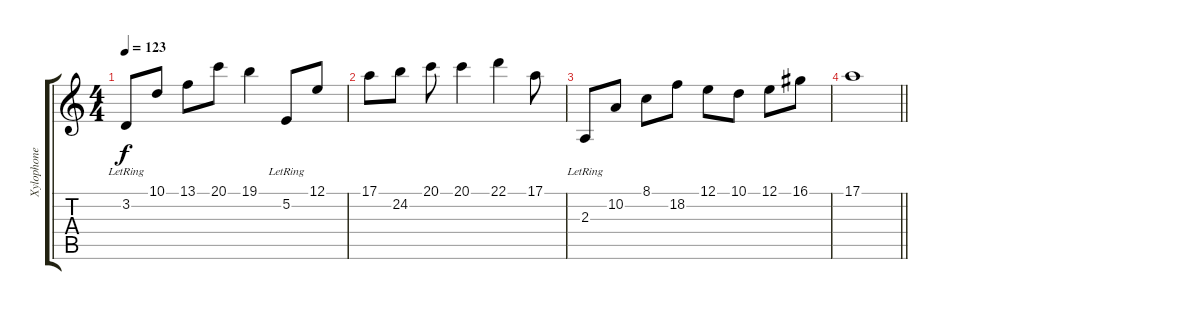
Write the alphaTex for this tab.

\track ("Xylophone" "Xylophone") {instrument musicbox}
\staff {score tabs}
\tuning (E4 B3 G3 D3 A2 E2) {hide}
\ts (4 4)
\tempo 123
\clef g2
\ks c
3.2{lr}.8{dy f} 10.1.8 13.1.8 20.1.8 19.1.4 5.2{lr}.8 12.1.8 |
17.1.8 24.2.8 20.1.8 20.1.4 22.1.4 17.1.8 |
2.3{lr}.8 10.2.8 8.1.8 18.2.8 12.1.8 10.1.8 12.1.8 16.1.8 |
\barLineRight lightlight
17.1.1
